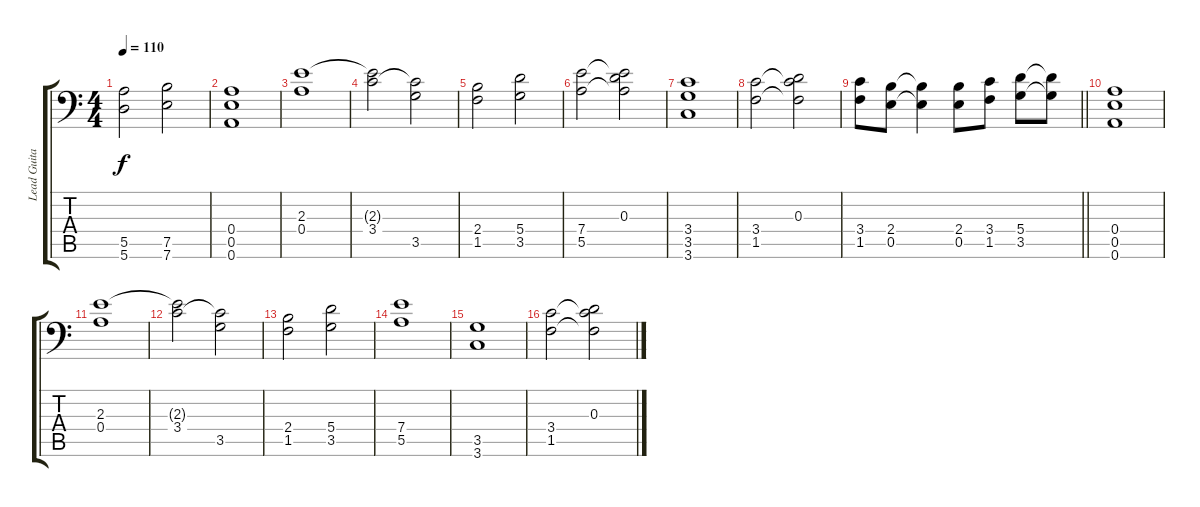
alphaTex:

\track ("Lead Guitar" "Lead Guita") {instrument distortionguitar}
\staff {score tabs}
\tuning (B3 Gb3 D3 A2 E2 A1) {hide}
\ts (4 4)
\tempo 110
\clef f4
\ks c
(5.5 5.6).2{dy f} (7.5 7.6).2 |
(0.4 0.5 0.6).1 |
(2.3 0.4).1 |
(2.3{t} 3.4).2 (3.4{t} 3.5).2 |
(2.4 1.5).2 (5.4 3.5).2 |
(7.4 5.5).2 (0.3 7.4{t} 5.5{t}).2 |
(3.4 3.5 3.6).1 |
(3.4 1.5).2 (0.3 3.4{t} 1.5{t}).2 |
\barLineRight lightlight
(3.4 1.5).8 (2.4 0.5).8 (2.4{t} 0.5{t}).4 (2.4 0.5).8 (3.4 1.5).8 (5.4 3.5).8 (5.4{t} 3.5{t}).8 |
(0.4 0.5 0.6).1 |
(2.3 0.4).1 |
(2.3{t} 3.4).2 (3.4{t} 3.5).2 |
(2.4 1.5).2 (5.4 3.5).2 |
(7.4 5.5).1 |
(3.5 3.6).1 |
(3.4 1.5).2 (0.3 3.4{t} 1.5{t}).2
